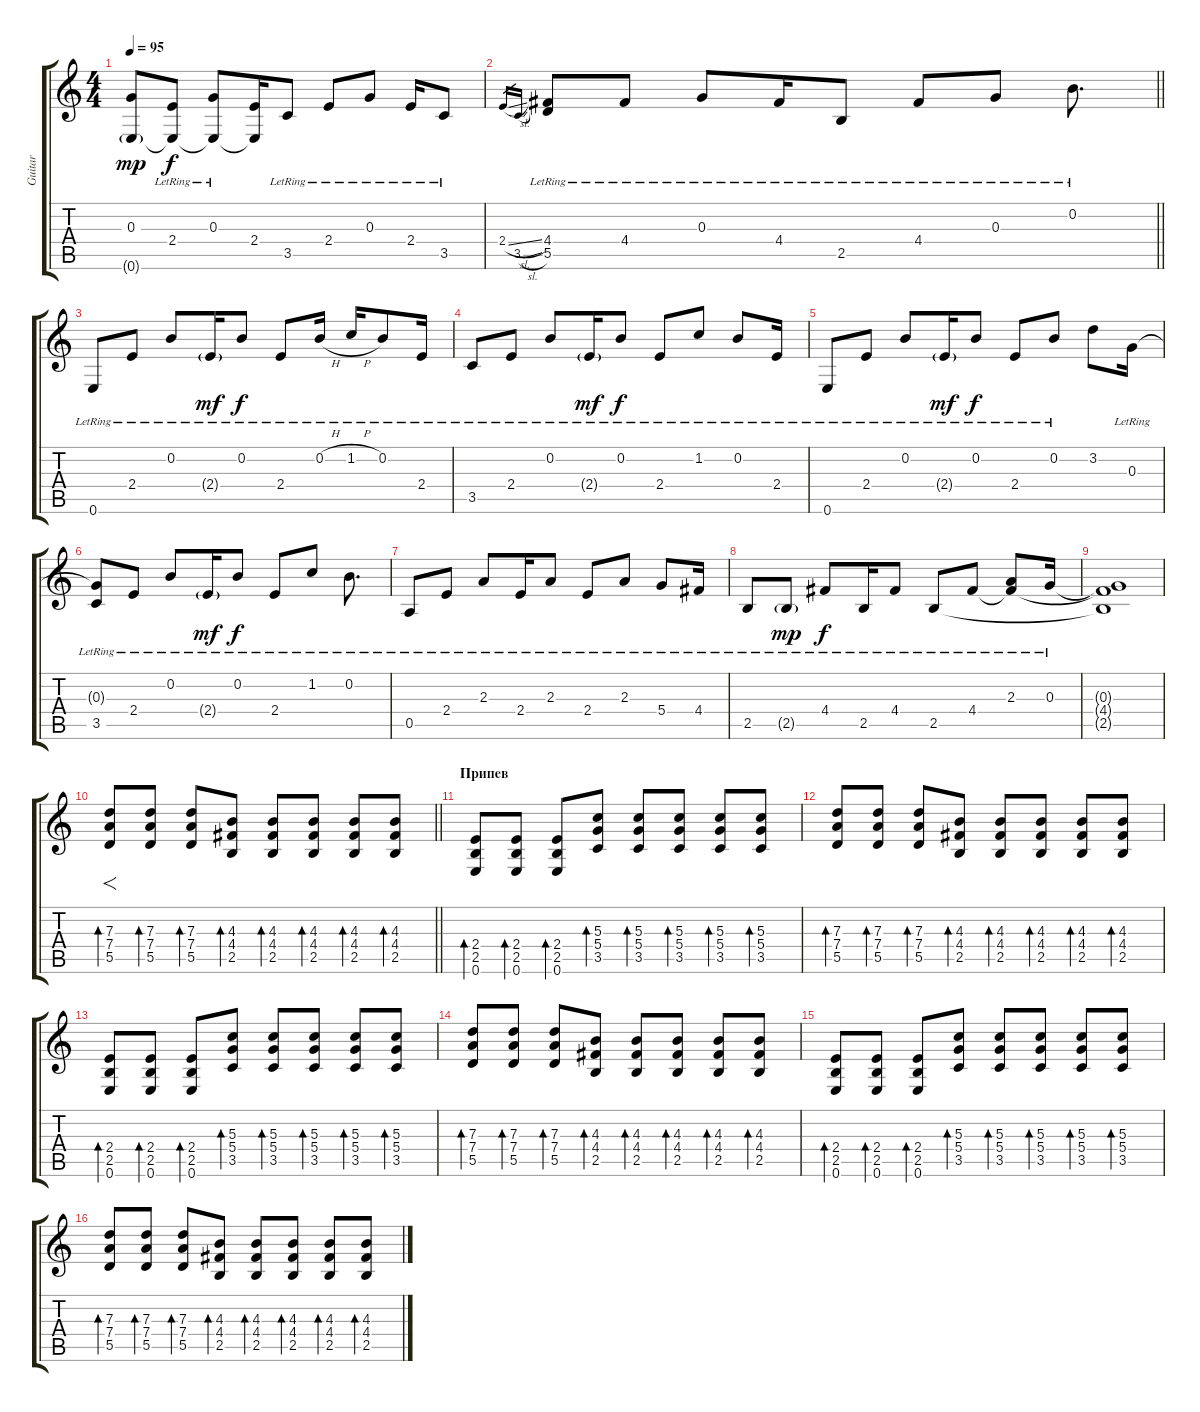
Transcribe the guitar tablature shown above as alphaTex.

\track ("Guitar" "Guitar") {instrument electricguitarmuted}
\staff {score tabs}
\tuning (E4 B3 G3 D3 A2 E2) {hide}
\ts (4 4)
\tempo 95
\clef g2
\ks c
(0.3{t} 0.6{g}).8{dy mp} (2.4{lr} 0.6{t}).8{dy f} (0.3{lr} 0.6{t}).8 (2.4 0.6{t}).16 3.5{lr}.8 2.4{lr}.8 0.3{lr}.8 2.4{lr}.16 3.5{lr}.8 |
\barLineRight lightlight
2.4{sl}.16{gr} 3.5{sl}.16{gr} (4.4{lr} 5.5{lr}).8 4.4{lr}.8 0.3{lr}.8 4.4{lr}.16 2.5{lr}.8 4.4{lr}.8 0.3{lr}.8 0.2{lr}.8{d} |
0.6{lr}.8 2.4{lr}.8 0.2{lr}.8 2.4{g lr}.16{dy mf} 0.2{lr}.8{dy f} 2.4{lr}.8 0.2{h lr}.16 1.2{h lr}.16 0.2{lr}.8 2.4{lr}.16 |
3.5{lr}.8 2.4{lr}.8 0.2{lr}.8 2.4{g lr}.16{dy mf} 0.2{lr}.8{dy f} 2.4{lr}.8 1.2{lr}.8 0.2{lr}.8 2.4{lr}.16 |
0.6{lr}.8 2.4{lr}.8 0.2{lr}.8 2.4{g lr}.16{dy mf} 0.2{lr}.8{dy f} 2.4{lr}.8 0.2{lr}.8 3.2.8 0.3{lr}.16 |
(0.3{t} 3.5{lr}).8 2.4{lr}.8 0.2{lr}.8 2.4{g lr}.16{dy mf} 0.2{lr}.8{dy f} 2.4{lr}.8 1.2{lr}.8 0.2{lr}.8{d} |
0.5{lr}.8 2.4{lr}.8 2.3{lr}.8 2.4{lr}.16 2.3{lr}.8 2.4{lr}.8 2.3{lr}.8 5.4{lr}.8 4.4{lr}.16 |
2.5{lr}.8 2.5{g lr}.8{dy mp} 4.4{lr}.8{dy f} 2.5{lr}.16 4.4{lr}.8 2.5{lr}.8 4.4{lr}.8 (2.3{lr} 4.4{t}).8 0.3{lr}.16 |
(0.3{t} 4.4{t} 2.5{t}).1 |
\barLineRight lightlight
(7.3 7.4 5.5).8{f bd 120 instrument overdrivenguitar} (7.3 7.4 5.5).8{bd 120} (7.3 7.4 5.5).8{bd 120} (4.3 4.4 2.5).8{bd 120} (4.3 4.4 2.5).8{bd 120} (4.3 4.4 2.5).8{bd 120} (4.3 4.4 2.5).8{bd 120} (4.3 4.4 2.5).8{bd 120} |
\section ("" "Припев")
(2.4 2.5 0.6).8{bd 120} (2.4 2.5 0.6).8{bd 120} (2.4 2.5 0.6).8{bd 120} (5.3 5.4 3.5).8{bd 120} (5.3 5.4 3.5).8{bd 120} (5.3 5.4 3.5).8{bd 120} (5.3 5.4 3.5).8{bd 120} (5.3 5.4 3.5).8{bd 120} |
(7.3 7.4 5.5).8{bd 120} (7.3 7.4 5.5).8{bd 120} (7.3 7.4 5.5).8{bd 120} (4.3 4.4 2.5).8{bd 120} (4.3 4.4 2.5).8{bd 120} (4.3 4.4 2.5).8{bd 120} (4.3 4.4 2.5).8{bd 120} (4.3 4.4 2.5).8{bd 120} |
(2.4 2.5 0.6).8{bd 120} (2.4 2.5 0.6).8{bd 120} (2.4 2.5 0.6).8{bd 120} (5.3 5.4 3.5).8{bd 120} (5.3 5.4 3.5).8{bd 120} (5.3 5.4 3.5).8{bd 120} (5.3 5.4 3.5).8{bd 120} (5.3 5.4 3.5).8{bd 120} |
(7.3 7.4 5.5).8{bd 120} (7.3 7.4 5.5).8{bd 120} (7.3 7.4 5.5).8{bd 120} (4.3 4.4 2.5).8{bd 120} (4.3 4.4 2.5).8{bd 120} (4.3 4.4 2.5).8{bd 120} (4.3 4.4 2.5).8{bd 120} (4.3 4.4 2.5).8{bd 120} |
(2.4 2.5 0.6).8{bd 120} (2.4 2.5 0.6).8{bd 120} (2.4 2.5 0.6).8{bd 120} (5.3 5.4 3.5).8{bd 120} (5.3 5.4 3.5).8{bd 120} (5.3 5.4 3.5).8{bd 120} (5.3 5.4 3.5).8{bd 120} (5.3 5.4 3.5).8{bd 120} |
(7.3 7.4 5.5).8{bd 120} (7.3 7.4 5.5).8{bd 120} (7.3 7.4 5.5).8{bd 120} (4.3 4.4 2.5).8{bd 120} (4.3 4.4 2.5).8{bd 120} (4.3 4.4 2.5).8{bd 120} (4.3 4.4 2.5).8{bd 120} (4.3 4.4 2.5).8{bd 120}
